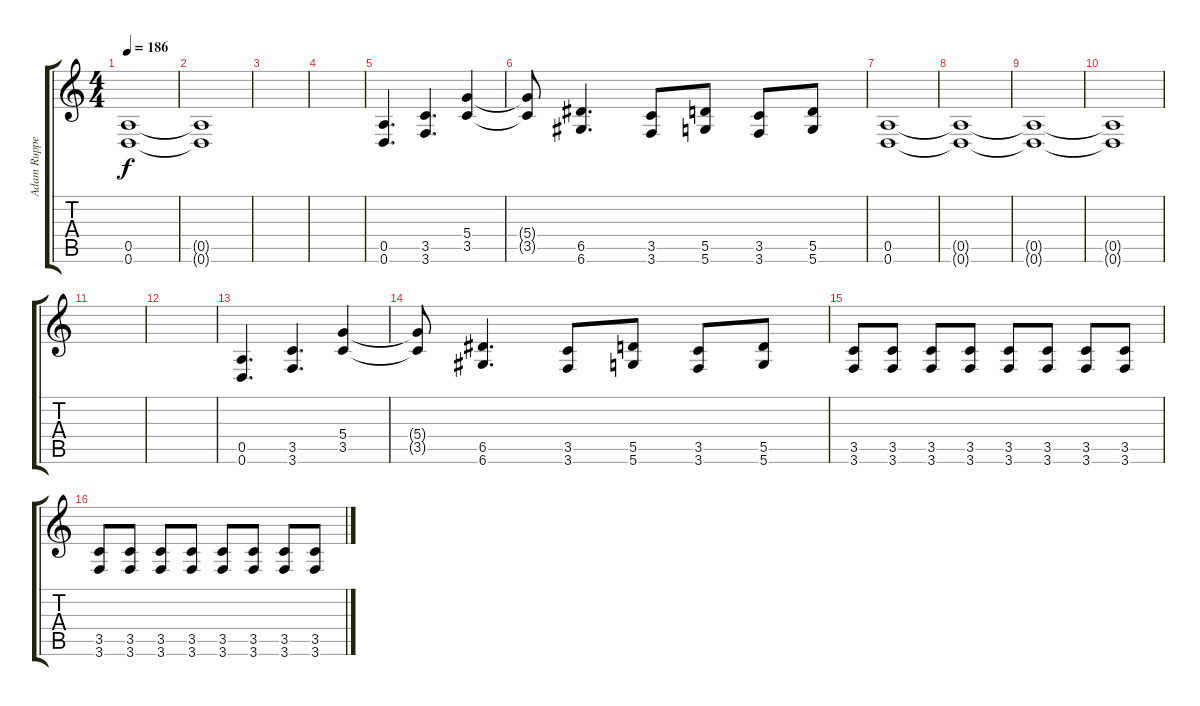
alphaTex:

\track ("Adam Ruppel" "Adam Ruppe") {instrument distortionguitar}
\staff {score tabs}
\tuning (E4 B3 G3 D3 A2 D2) {hide}
\ts (4 4)
\tempo 186
\clef g2
\ks c
(0.5{t} 0.6{t}).1{dy f} |
(0.5{t} 0.6{t}).1 |
|
|
(0.5 0.6).4{d} (3.5 3.6).4{d} (5.4 3.5).4 |
(5.4{t} 3.5{t}).8 (6.5 6.6).4{d} (3.5 3.6).8 (5.5 5.6).8 (3.5 3.6).8 (5.5 5.6).8 |
(0.5 0.6).1 |
(0.5{t} 0.6{t}).1 |
(0.5{t} 0.6{t}).1 |
(0.5{t} 0.6{t}).1 |
|
|
(0.5 0.6).4{d} (3.5 3.6).4{d} (5.4 3.5).4 |
(5.4{t} 3.5{t}).8 (6.5 6.6).4{d} (3.5 3.6).8 (5.5 5.6).8 (3.5 3.6).8 (5.5 5.6).8 |
(3.5 3.6).8 (3.5 3.6).8 (3.5 3.6).8 (3.5 3.6).8 (3.5 3.6).8 (3.5 3.6).8 (3.5 3.6).8 (3.5 3.6).8 |
(3.5 3.6).8 (3.5 3.6).8 (3.5 3.6).8 (3.5 3.6).8 (3.5 3.6).8 (3.5 3.6).8 (3.5 3.6).8 (3.5 3.6).8
